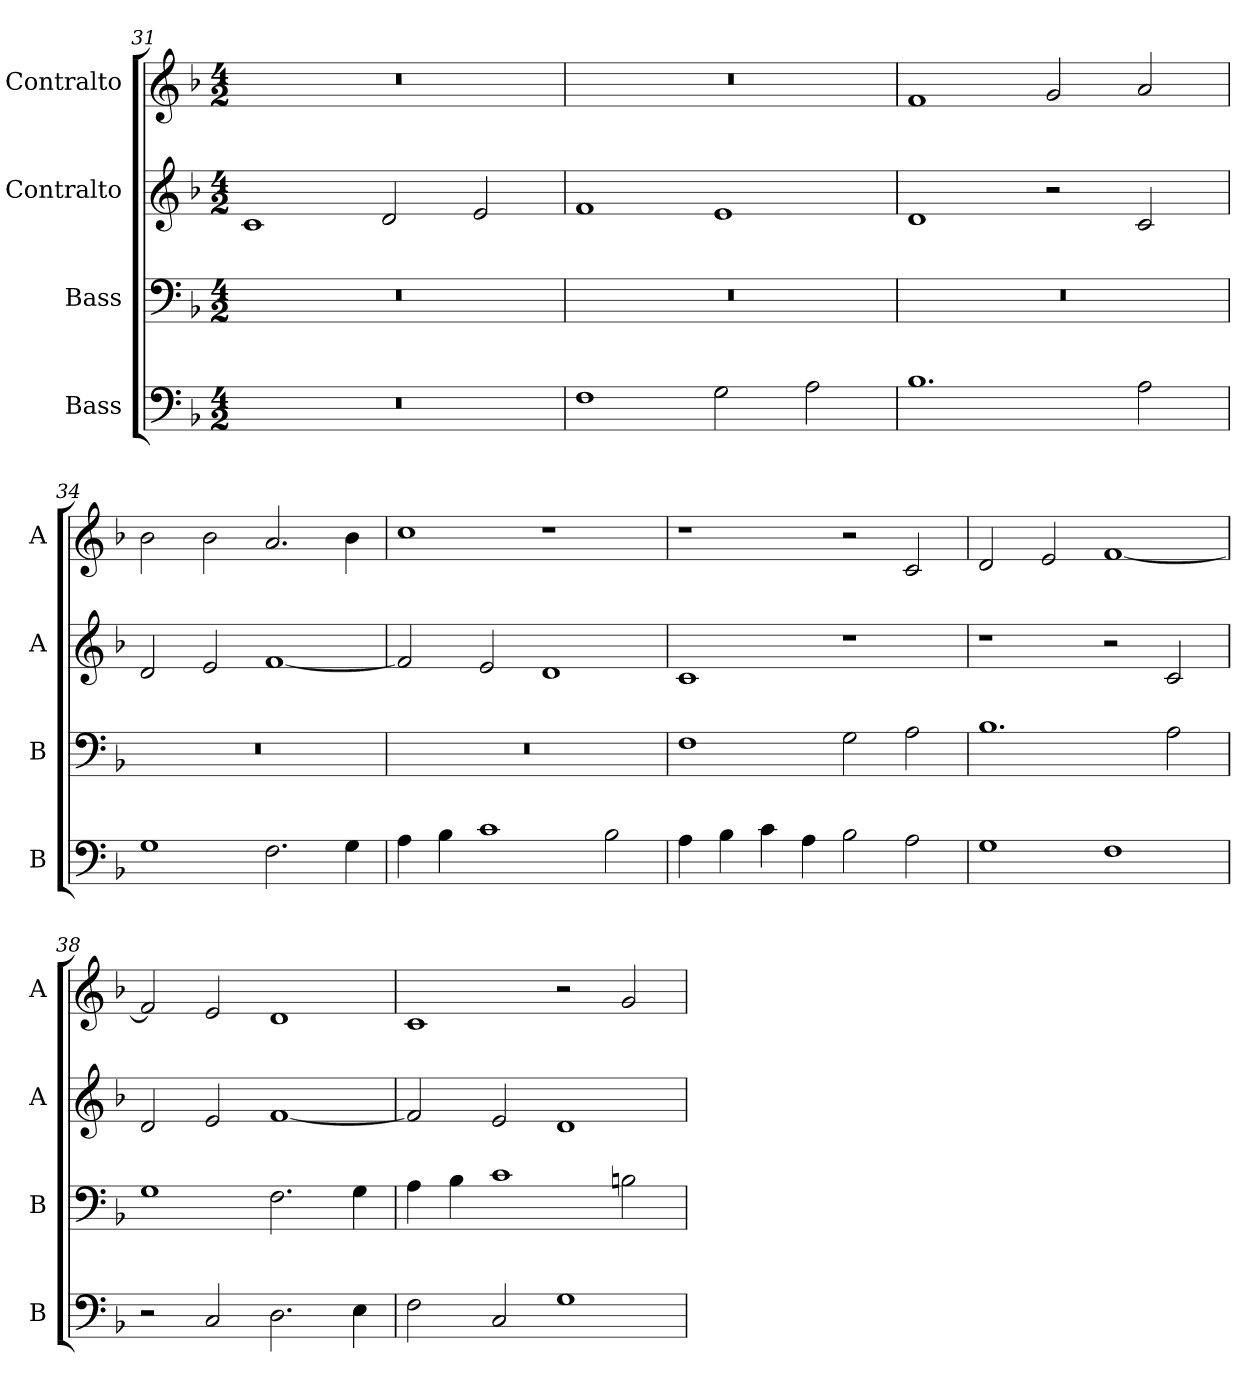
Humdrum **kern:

**kern	**kern	**kern	**kern
*part4	*part3	*part2	*part1
*staff4	*staff3	*staff2	*staff1
*I"Bass	*I"Bass	*I"Contralto	*I"Contralto
*I'B	*I'B	*I'A	*I'A
*clefF4	*clefF4	*clefG2	*clefG2
*k[b-]	*k[b-]	*k[b-]	*k[b-]
*F:ion	*F:ion	*F:ion	*F:ion
*M4/2	*M4/2	*M4/2	*M4/2
=31	=31	=31	=31
0r	0r	1c	0r
.	.	2d	.
.	.	2e	.
=32	=32	=32	=32
1F	0r	1f	0r
2G	.	1e	.
2A	.	.	.
=33	=33	=33	=33
1.B-	0r	1d	1f
.	.	2r	2g
2A	.	2c	2a
=34	=34	=34	=34
1G	0r	2d	2b-
.	.	2e	2b-
2.F	.	[1f	2.a
4G	.	.	4b-
=35	=35	=35	=35
4A	0r	2f]	1cc
4B-	.	.	.
1c	.	2e	.
.	.	1d	1r
2B-	.	.	.
=36	=36	=36	=36
4A	1F	1c	1r
4B-	.	.	.
4c	.	.	.
4A	.	.	.
2B-	2G	1r	2r
2A	2A	.	2c
=37	=37	=37	=37
1G	1.B-	1r	2d
.	.	.	2e
1F	.	2r	[1f
.	2A	2c	.
=38	=38	=38	=38
2r	1G	2d	2f]
2C	.	2e	2e
2.D	2.F	[1f	1d
4E	4G	.	.
=39	=39	=39	=39
2F	4A	2f]	1c
.	4B-	.	.
2C	1c	2e	.
1G	.	1d	2r
.	2Bn	.	2g
=	=	=	=
*-	*-	*-	*-
